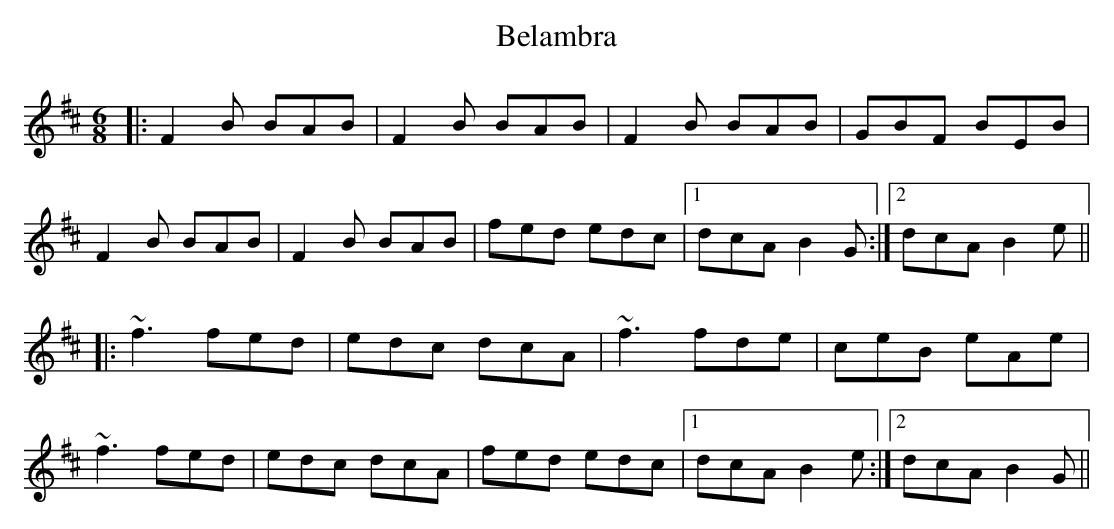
X:1
T: Belambra
M: 6/8
L: 1/8
K: Bmin
|:F2B BAB|F2B BAB|F2B BAB|GBF BEB|
F2B BAB|F2B BAB|fed edc|1 dcA B2G:|2 dcA B2e||
|:~f3 fed|edc dcA|~f3 fde|ceB eAe|
~f3 fed|edc dcA|fed edc|1 dcA B2e:|2 dcA B2G||
